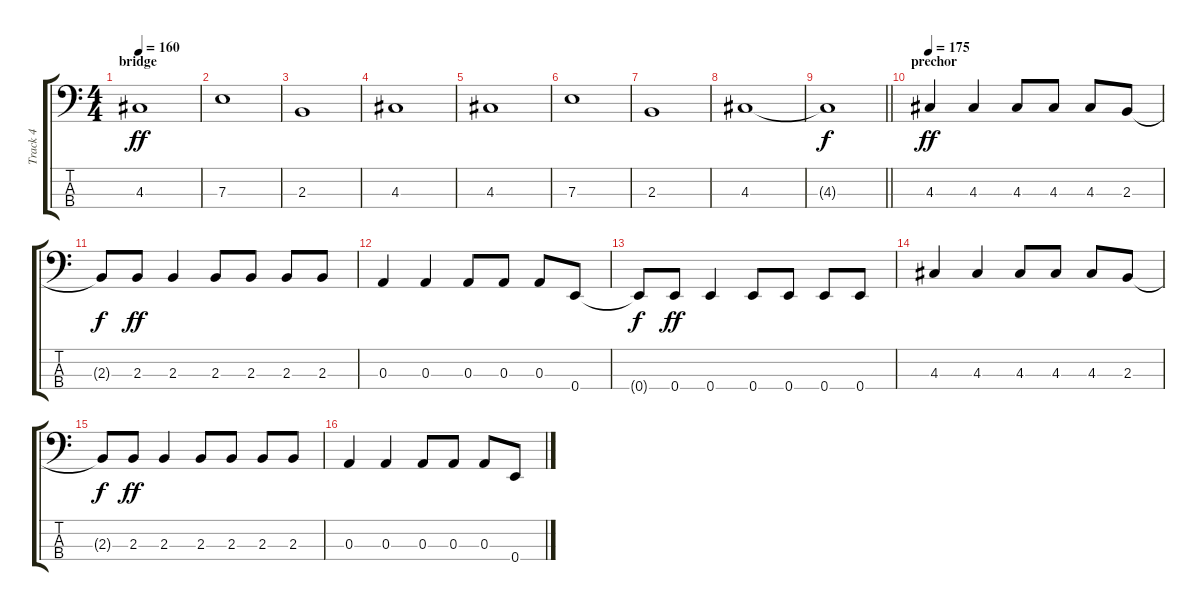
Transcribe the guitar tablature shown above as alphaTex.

\track ("Track 4" "Track 4") {instrument electricbassfinger}
\staff {score tabs}
\tuning (G2 D2 A1 E1) {hide}
\ts (4 4)
\section ("" "bridge")
\tempo 160
\clef f4
\ks c
4.3.1{dy ff} |
7.3.1 |
2.3.1 |
4.3.1 |
4.3.1 |
7.3.1 |
2.3.1 |
4.3.1 |
\barLineRight lightlight
4.3{t}.1{dy f} |
\section ("" "prechor")
\tempo 175
4.3.4{dy ff} 4.3.4 4.3.8 4.3.8 4.3.8 2.3.8 |
2.3{t}.8{dy f} 2.3.8{dy ff} 2.3.4 2.3.8 2.3.8 2.3.8 2.3.8 |
0.3.4 0.3.4 0.3.8 0.3.8 0.3.8 0.4.8 |
0.4{t}.8{dy f} 0.4.8{dy ff} 0.4.4 0.4.8 0.4.8 0.4.8 0.4.8 |
4.3.4 4.3.4 4.3.8 4.3.8 4.3.8 2.3.8 |
2.3{t}.8{dy f} 2.3.8{dy ff} 2.3.4 2.3.8 2.3.8 2.3.8 2.3.8 |
0.3.4 0.3.4 0.3.8 0.3.8 0.3.8 0.4.8
